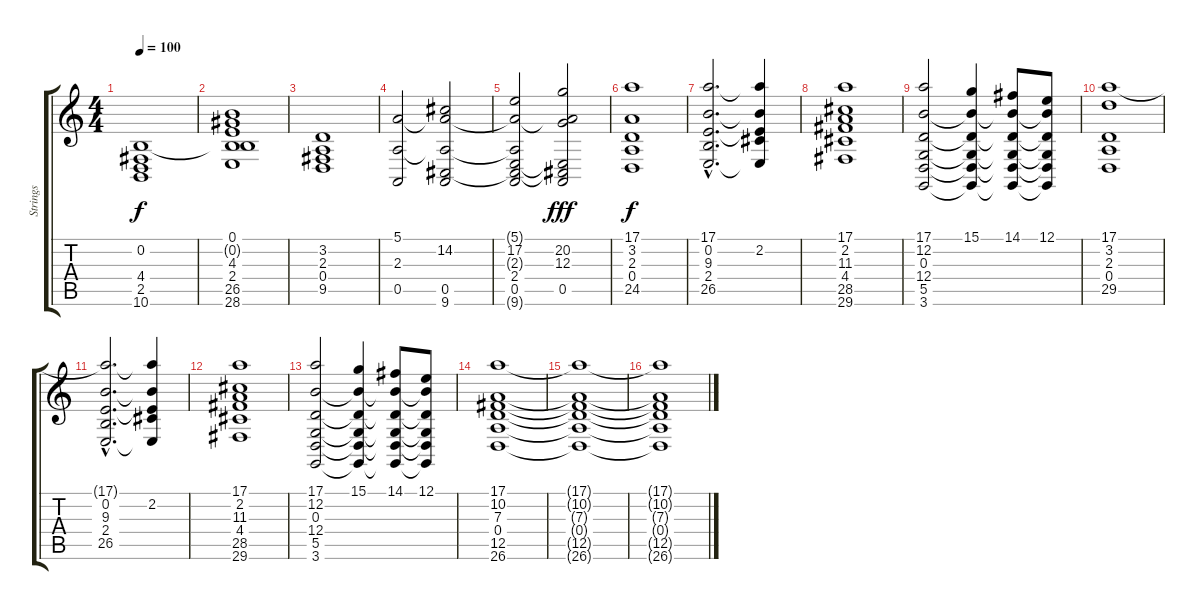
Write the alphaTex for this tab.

\track ("Strings" "Strings") {instrument stringensemble2}
\staff {score tabs}
\tuning (E4 B3 G3 D3 A2 E2) {hide}
\ts (4 4)
\tempo 100
\clef g2
\ks c
(0.2 4.4 2.5 10.6).1{dy f} |
(0.1 0.2{t} 4.3 2.4 26.5 28.6).1{volume 13 instrument stringensemble2} |
(3.2 2.3 0.4 9.5).1 |
(5.1 2.3 0.5).2 (5.1{t} 14.2 2.3{t} 0.5 9.6).2 |
(5.1{t} 17.2 2.3{t} 2.4 0.5 9.6{t}).2 (5.1{t} 20.2 12.3 2.4{t} 0.5 9.6{t}).2{dy fff} |
(17.1 3.2 2.3 0.4 24.5).1{dy f instrument stringensemble2} |
(17.1{hac} 0.2{hac} 9.3{hac} 2.4{hac} 26.5{hac}).2{d} (17.1{t} 2.2 9.3{t} 2.4{t} 26.5{t}).4 |
(17.1 2.2 11.3 4.4 28.5 29.6).1 |
(17.1 12.2 0.3 12.4 5.5 3.6).2 (15.1 12.2{t} 0.3{t} 12.4{t} 5.5{t} 3.6{t}).4 (14.1 12.2{t} 0.3{t} 12.4{t} 5.5{t} 3.6{t}).8{instrument stringensemble1} (12.1 12.2{t} 0.3{t} 12.4{t} 5.5{t} 3.6{t}).8 |
(17.1 3.2 2.3 0.4 29.5).1 |
(17.1{hac t} 0.2{hac} 9.3{hac} 2.4{hac} 26.5{hac}).2{d} (17.1{t} 2.2 9.3{t} 2.4{t} 26.5{t}).4 |
(17.1 2.2 11.3 4.4 28.5 29.6).1 |
(17.1 12.2 0.3 12.4 5.5 3.6).2 (15.1 12.2{t} 0.3{t} 12.4{t} 5.5{t} 3.6{t}).4 (14.1 12.2{t} 0.3{t} 12.4{t} 5.5{t} 3.6{t}).8{instrument stringensemble1} (12.1 12.2{t} 0.3{t} 12.4{t} 5.5{t} 3.6{t}).8 |
(17.1 10.2 7.3 0.4 12.5 26.6).1{volume 11} |
(17.1{t} 10.2{t} 7.3{t} 0.4{t} 12.5{t} 26.6{t}).1 |
(17.1{t} 10.2{t} 7.3{t} 0.4{t} 12.5{t} 26.6{t}).1
